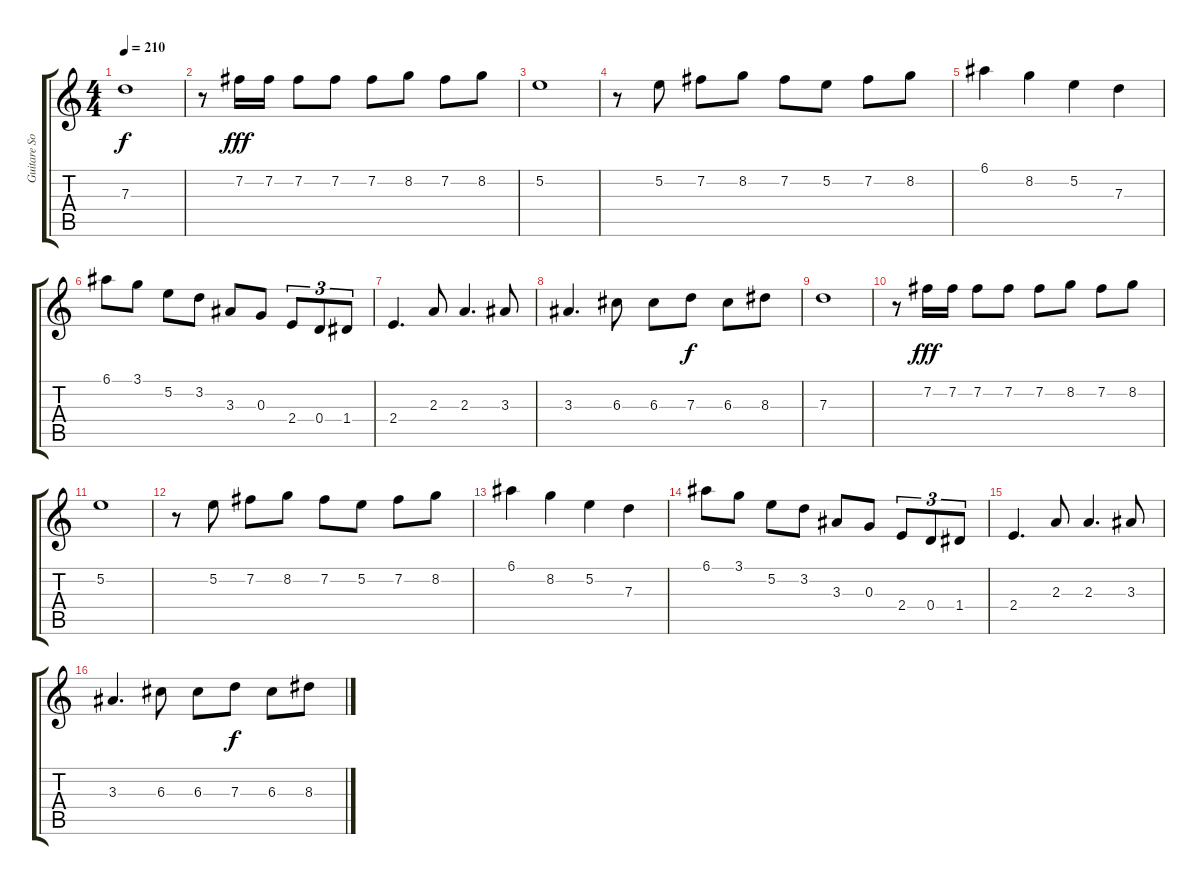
\track ("Guitare Solo" "Guitare So") {instrument acousticguitarsteel}
\staff {score tabs}
\tuning (E4 B3 G3 D3 A2 D2) {hide}
\ts (4 4)
\tempo 210
\clef g2
\ks c
7.3.1{dy f} |
r.8 7.2.16{dy fff} 7.2.16 7.2.8 7.2.8 7.2.8 8.2.8 7.2.8 8.2.8 |
5.2.1 |
r.8 5.2.8 7.2.8 8.2.8 7.2.8 5.2.8 7.2.8 8.2.8 |
6.1.4 8.2.4 5.2.4 7.3.4 |
6.1.8 3.1.8 5.2.8 3.2.8 3.3.8 0.3.8 2.4.8{tu (3 2)} 0.4.8{tu (3 2)} 1.4.8{tu (3 2)} |
2.4.4{d} 2.3.8 2.3.4{d} 3.3.8 |
3.3.4{d} 6.3.8 6.3.8 7.3.8{dy f} 6.3.8 8.3.8 |
7.3.1 |
r.8 7.2.16{dy fff} 7.2.16 7.2.8 7.2.8 7.2.8 8.2.8 7.2.8 8.2.8 |
5.2.1 |
r.8 5.2.8 7.2.8 8.2.8 7.2.8 5.2.8 7.2.8 8.2.8 |
6.1.4 8.2.4 5.2.4 7.3.4 |
6.1.8 3.1.8 5.2.8 3.2.8 3.3.8 0.3.8 2.4.8{tu (3 2)} 0.4.8{tu (3 2)} 1.4.8{tu (3 2)} |
2.4.4{d} 2.3.8 2.3.4{d} 3.3.8 |
3.3.4{d} 6.3.8 6.3.8 7.3.8{dy f} 6.3.8 8.3.8
